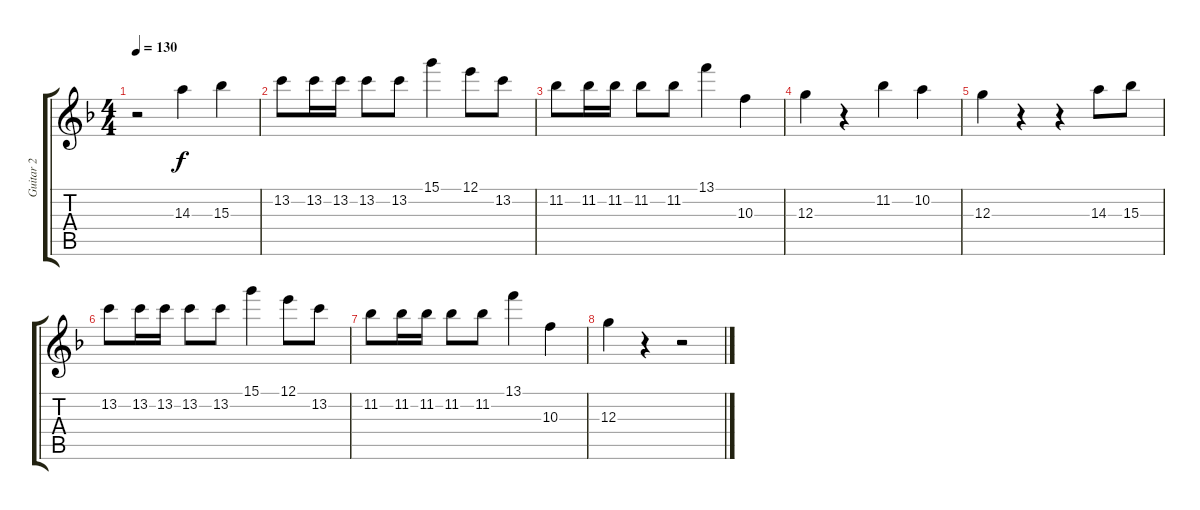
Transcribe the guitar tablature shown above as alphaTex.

\track ("Guitar 2" "Guitar 2") {instrument electricguitarmuted}
\staff {score tabs}
\tuning (E4 B3 G3 D3 A2 E2) {hide}
\ts (4 4)
\tempo 130
\clef g2
\ks f
r.2{dy f instrument electricguitarmuted} 14.3.4 15.3.4 |
13.2.8 13.2.16 13.2.16 13.2.8 13.2.8 15.1.4 12.1.8 13.2.8 |
11.2.8 11.2.16 11.2.16 11.2.8 11.2.8 13.1.4 10.3.4 |
12.3.4 r.4 11.2.4 10.2.4 |
12.3.4 r.4 r.4 14.3.8 15.3.8 |
13.2.8 13.2.16 13.2.16 13.2.8 13.2.8 15.1.4 12.1.8 13.2.8 |
11.2.8 11.2.16 11.2.16 11.2.8 11.2.8 13.1.4 10.3.4 |
12.3.4 r.4 r.2
